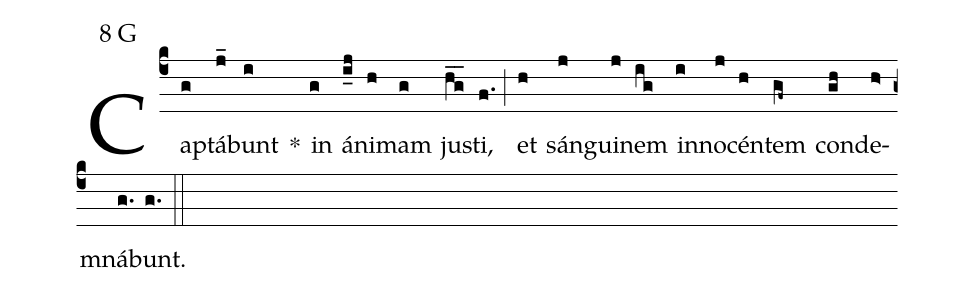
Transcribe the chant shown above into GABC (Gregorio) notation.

mode:8 G;
%%
(c4) Ca(g)ptá(j_)bunt(i) *() in(g) á(i_j)ni(h)mam(g) ju(hg__)sti,(f.) (;) et(h) sán(j)gui(j)nem(ig) in(i)no(j)cén(h)tem(gf~) con(gh)de(h>)mná(g.)bunt.(g.) (::)
